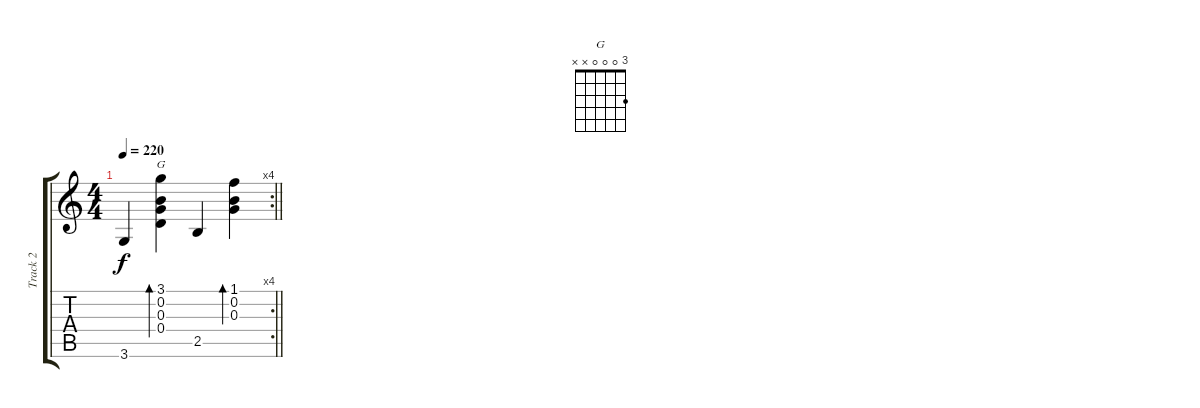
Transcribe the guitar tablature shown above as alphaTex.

\track ("Track 2" "Track 2") {instrument acousticguitarsteel}
\staff {score tabs}
\tuning (E4 B3 G3 D3 A2 E2) {hide}
\chord ("G" 3 0 0 0 x x)
\rc 4
\ts (4 4)
\tempo 220
\clef g2
\barLineRight lightlight
\ks c
3.6.4{dy f} (3.1 0.2 0.3 0.4).4{bd 60 ch "G"} 2.5.4 (1.1 0.2 0.3).4{bd 60}
